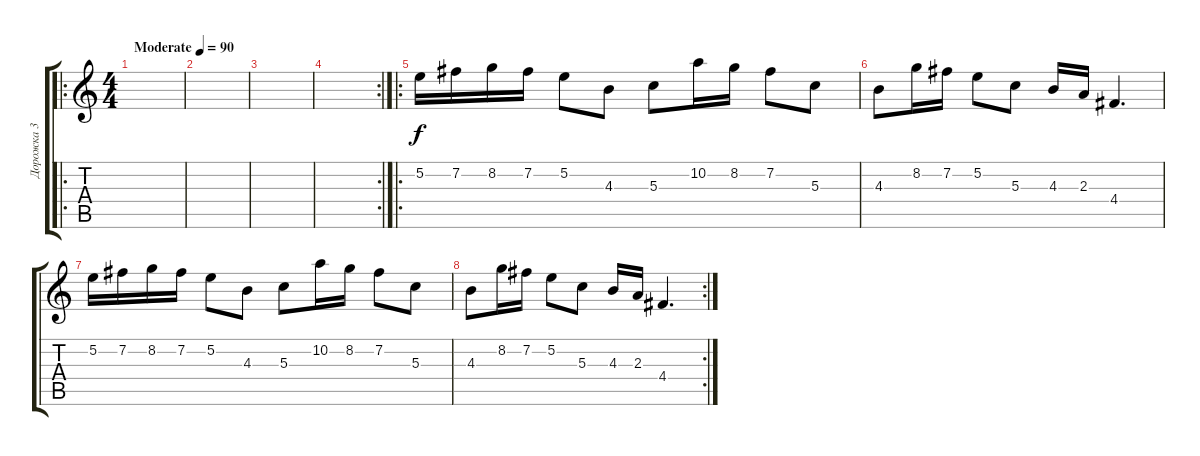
\track ("Дорожка 3" "Дорожка 3") {instrument overdrivenguitar}
\staff {score tabs}
\tuning (E4 B3 G3 D3 A2 E2) {hide}
\ro
\ts (4 4)
\tempo (90 "Moderate")
\clef g2
\ks c
|
|
|
\rc 2
|
\ro
5.2.16 7.2.16 8.2.16 7.2.16 5.2.8 4.3.8 5.3.8 10.2.16 8.2.16 7.2.8 5.3.8 |
4.3.8 8.2.16 7.2.16 5.2.8 5.3.8 4.3.16 2.3.16 4.4.4{d} |
5.2.16 7.2.16 8.2.16 7.2.16 5.2.8 4.3.8 5.3.8 10.2.16 8.2.16 7.2.8 5.3.8 |
\rc 2
4.3.8 8.2.16 7.2.16 5.2.8 5.3.8 4.3.16 2.3.16 4.4.4{d}
